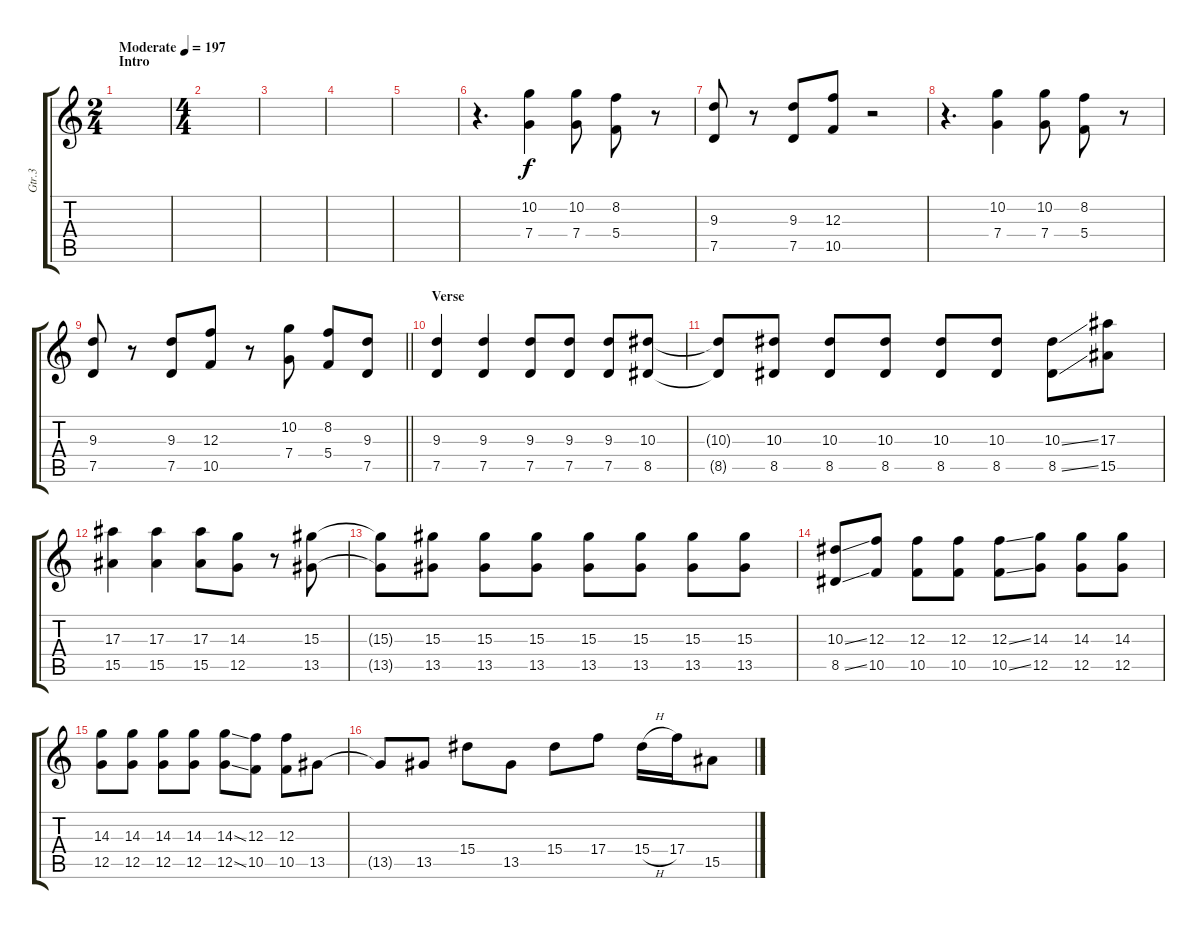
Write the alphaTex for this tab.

\track ("Gtr.3" "Gtr.3") {instrument distortionguitar}
\staff {score tabs}
\tuning (D4 A3 F3 C3 G2 C2) {hide}
\ts (2 4)
\section ("" "Intro")
\tempo (197 "Moderate")
\clef g2
\ks c
|
\ts (4 4)
|
|
|
|
r.4{d} (10.2 7.4).4 (10.2 7.4).8 (8.2 5.4).8 r.8 |
(9.3 7.5).8 r.8 (9.3 7.5).8 (12.3 10.5).8 r.2 |
r.4{d} (10.2 7.4).4 (10.2 7.4).8 (8.2 5.4).8 r.8 |
\barLineRight lightlight
(9.3 7.5).8 r.8 (9.3 7.5).8 (12.3 10.5).8 r.8 (10.2 7.4).8 (8.2 5.4).8 (9.3 7.5).8 |
\section ("" "Verse")
(9.3 7.5).4 (9.3 7.5).4 (9.3 7.5).8 (9.3 7.5).8 (9.3 7.5).8 (10.3 8.5).8 |
(10.3{t} 8.5{t}).8 (10.3 8.5).8 (10.3 8.5).8 (10.3 8.5).8 (10.3 8.5).8 (10.3 8.5).8 (10.3{ss} 8.5{ss}).8 (17.3 15.5).8 |
(17.3 15.5).4 (17.3 15.5).4 (17.3 15.5).8 (14.3 12.5).8 r.8 (15.3 13.5).8 |
(15.3{t} 13.5{t}).8 (15.3 13.5).8 (15.3 13.5).8 (15.3 13.5).8 (15.3 13.5).8 (15.3 13.5).8 (15.3 13.5).8 (15.3 13.5).8 |
(10.3{ss} 8.5{ss}).8 (12.3 10.5).8 (12.3 10.5).8 (12.3 10.5).8 (12.3{ss} 10.5{ss}).8 (14.3 12.5).8 (14.3 12.5).8 (14.3 12.5).8 |
(14.3 12.5).8 (14.3 12.5).8 (14.3 12.5).8 (14.3 12.5).8 (14.3{ss} 12.5{ss}).8 (12.3 10.5).8 (12.3 10.5).8 13.5.8 |
13.5{t}.8 13.5.8 15.4.8 13.5.8 15.4.8 17.4.8 15.4{h}.16 17.4.16 15.5.8
